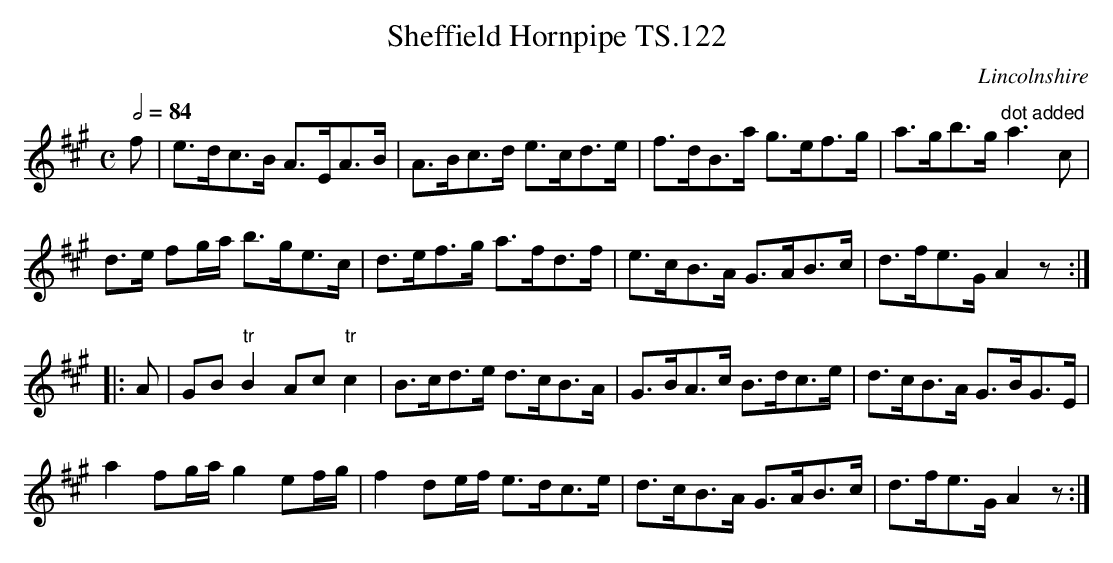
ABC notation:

X:1
T:Sheffield Hornpipe TS.122
L:1/8
M:C
O:Lincolnshire
Q:1/2=84
K:A
f|e>dc>B A>EA>B|A>Bc>d e>cd>e|f>dB>a g>ef>g|a>gb>g"dot added"a3c|!
d>e fg/a/ b>ge>c|d>ef>g a>fd>f|e>cB>A G>AB>c|d>fe>GA2z:|!
|:A|GB"tr"B2Ac"tr"c2|B>cd>e d>cB>A|G>BA>c B>dc>e|d>cB>A G>BG>E|!
a2 fg/a/ g2 ef/g/|f2de/f/ e>dc>e|d>cB>A G>AB>c|d>fe>GA2z:|]
